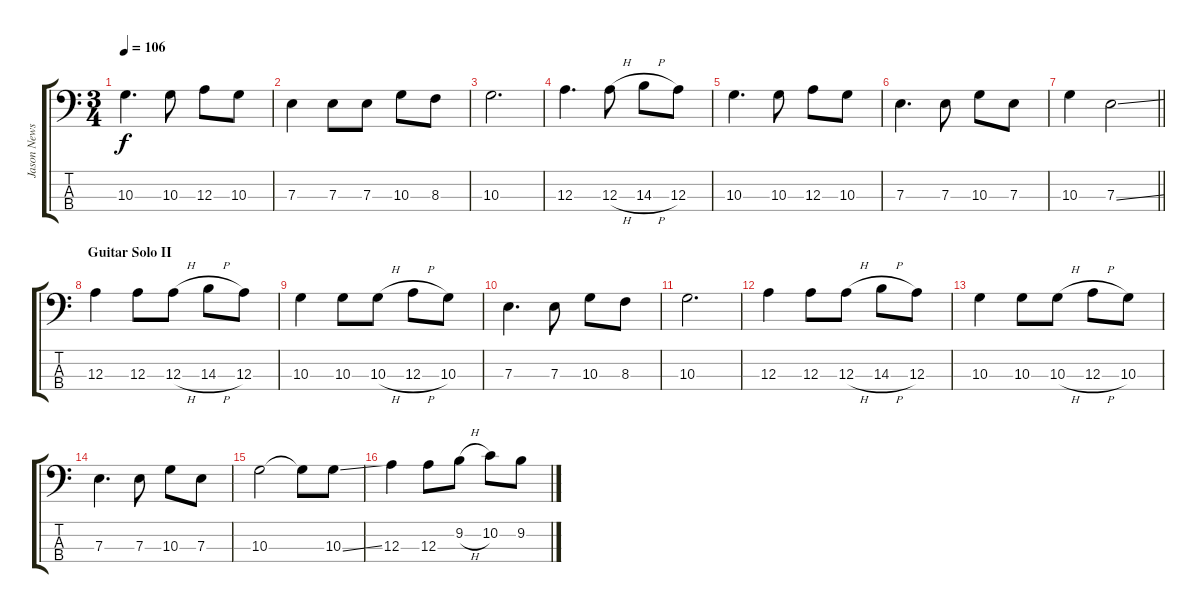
\track ("Jason Newsted [Bass]" "Jason News") {instrument electricbassfinger}
\staff {score tabs}
\tuning (G2 D2 A1 E1) {hide}
\ts (3 4)
\tempo 106
\clef f4
\ks c
10.3.4{d dy f} 10.3.8 12.3.8 10.3.8 |
7.3.4 7.3.8 7.3.8 10.3.8 8.3.8 |
10.3.2{d} |
12.3.4{d volume 10} 12.3{h}.8 14.3{h}.8 12.3.8 |
10.3.4{d} 10.3.8 12.3.8 10.3.8 |
7.3.4{d} 7.3.8 10.3.8 7.3.8 |
\barLineRight lightlight
10.3.4 7.3{ss}.2 |
\section ("" "Guitar Solo II")
12.3.4{volume 10} 12.3.8 12.3{h}.8 14.3{h}.8 12.3.8 |
10.3.4 10.3.8 10.3{h}.8 12.3{h}.8 10.3.8 |
7.3.4{d} 7.3.8 10.3.8 8.3.8 |
10.3.2{d} |
12.3.4{volume 10} 12.3.8 12.3{h}.8 14.3{h}.8 12.3.8 |
10.3.4 10.3.8 10.3{h}.8 12.3{h}.8 10.3.8 |
7.3.4{d} 7.3.8 10.3.8 7.3.8 |
10.3.2 10.3{t}.8 10.3{ss}.8 |
12.3.4{volume 10} 12.3.8 9.2{h}.8 10.2.8 9.2.8
